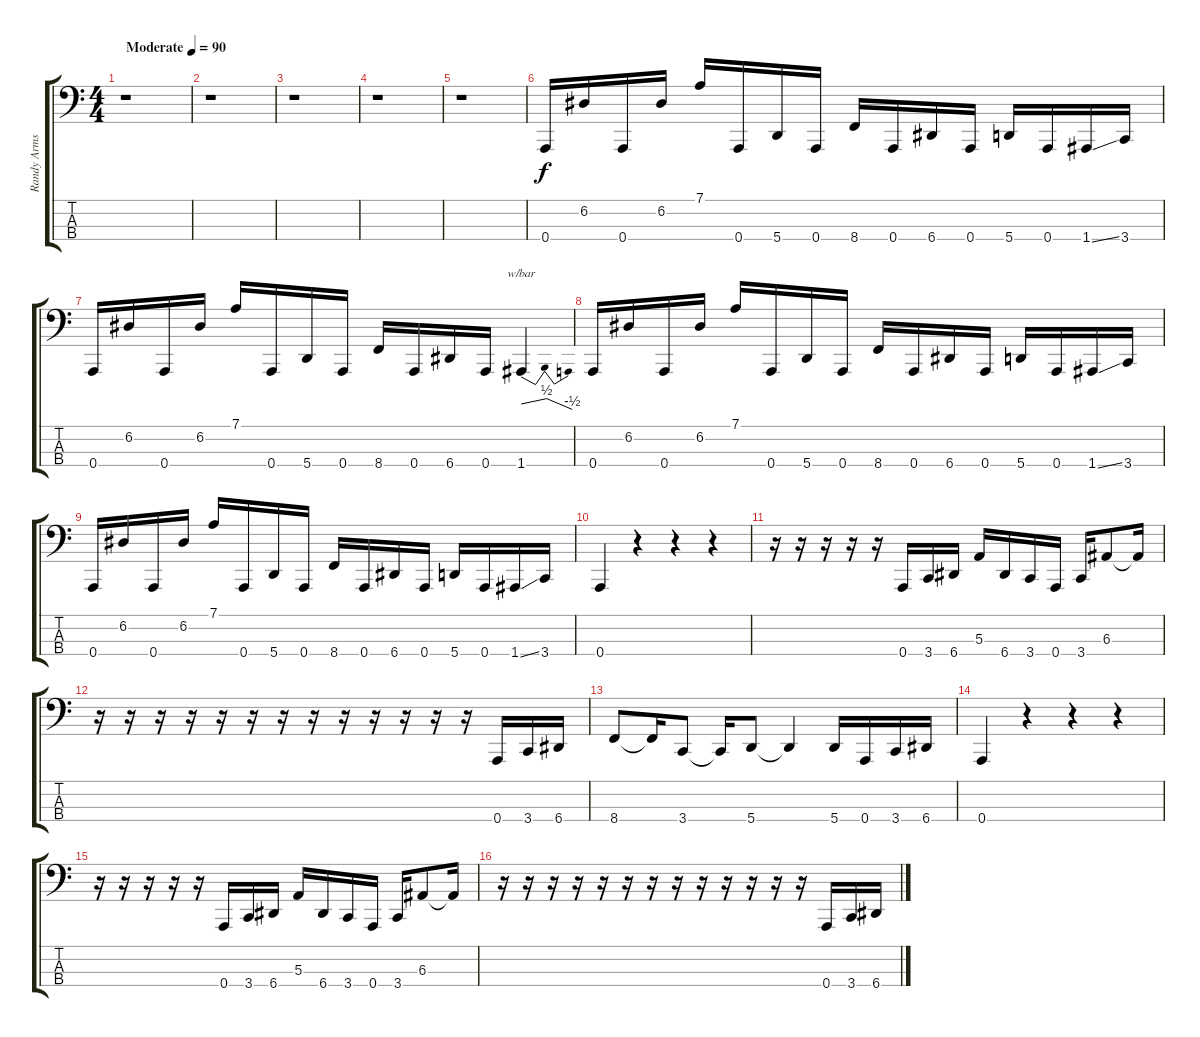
\track ("Randy Armstrong" "Randy Arms") {instrument electricbassfinger}
\staff {score tabs}
\tuning (D2 A1 E1 A0) {hide}
\ts (4 4)
\tempo (90 "Moderate")
\clef f4
\ks c
r.1{dy f instrument electricbassfinger} |
r.1 |
r.1 |
r.1 |
r.1 |
0.4.16 6.2.16 0.4.16 6.2.16 7.1.16 0.4.16 5.4.16 0.4.16 8.4.16 0.4.16 6.4.16 0.4.16 5.4.16 0.4.16 1.4{ss}.16 3.4.16 |
0.4.16 6.2.16 0.4.16 6.2.16 7.1.16 0.4.16 5.4.16 0.4.16 8.4.16 0.4.16 6.4.16 0.4.16 1.4.4{tbe (dip default 0 0 5 2 15 2 60 -2)} |
0.4.16 6.2.16 0.4.16 6.2.16 7.1.16 0.4.16 5.4.16 0.4.16 8.4.16 0.4.16 6.4.16 0.4.16 5.4.16 0.4.16 1.4{ss}.16 3.4.16 |
0.4.16 6.2.16 0.4.16 6.2.16 7.1.16 0.4.16 5.4.16 0.4.16 8.4.16 0.4.16 6.4.16 0.4.16 5.4.16 0.4.16 1.4{ss}.16 3.4.16 |
0.4.4 r.4 r.4 r.4 |
r.16 r.16 r.16 r.16 r.16 0.4.16 3.4.16 6.4.16 5.3.16 6.4.16 3.4.16 0.4.16 3.4.16 6.3.8 6.3{t}.16 |
r.16 r.16 r.16 r.16 r.16 r.16 r.16 r.16 r.16 r.16 r.16 r.16 r.16 0.4.16 3.4.16 6.4.16 |
8.4.8 8.4{t}.16 3.4.8 3.4{t}.16 5.4.8 5.4{t}.4 5.4.16 0.4.16 3.4.16 6.4.16 |
0.4.4 r.4 r.4 r.4 |
r.16 r.16 r.16 r.16 r.16 0.4.16 3.4.16 6.4.16 5.3.16 6.4.16 3.4.16 0.4.16 3.4.16 6.3.8 6.3{t}.16 |
r.16 r.16 r.16 r.16 r.16 r.16 r.16 r.16 r.16 r.16 r.16 r.16 r.16 0.4.16 3.4.16 6.4.16
